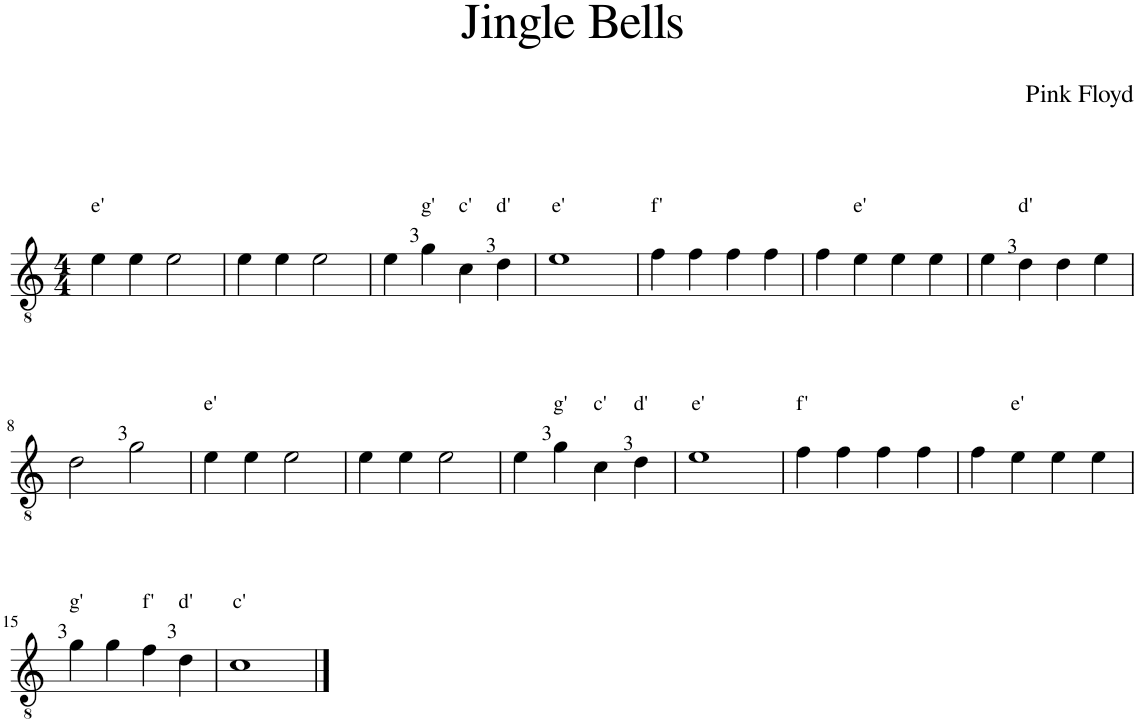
**kern
*part1
*staff1
*I"Classical Guitar
*I'Guit.
*clefGv2
*k[]
*M4/4
=1
!LO:TX:a:t=e'
4e\
4e\
2e\
=2
4e\
4e\
2e\
=3
4e\
!LO:TX:a:t=3
!LO:TX:a:t=g'
4g\
!LO:TX:a:t=c'
4c\
!LO:TX:a:t=d'
!LO:TX:a:t=3
4d\
=4
!LO:TX:a:t=e'
1e
=5
!LO:TX:a:t=f'
4f\
4f\
4f\
4f\
=6
4f\
!LO:TX:a:t=e'
4e\
4e\
4e\
=7
4e\
!LO:TX:a:t=d'
!LO:TX:a:t=3
4d\
4d\
4e\
!!LO:LB:g=z
=8
2d\
!LO:TX:a:t=3
2g\
=9
!LO:TX:a:t=e'
4e\
4e\
2e\
=10
4e\
4e\
2e\
=11
4e\
!LO:TX:a:t=3
!LO:TX:a:t=g'
4g\
!LO:TX:a:t=c'
4c\
!LO:TX:a:t=d'
!LO:TX:a:t=3
4d\
=12
!LO:TX:a:t=e'
1e
=13
!LO:TX:a:t=f'
4f\
4f\
4f\
4f\
=14
4f\
!LO:TX:a:t=e'
4e\
4e\
4e\
!!LO:LB:g=z
=15
!LO:TX:a:t=g'
!LO:TX:a:t=3
4g\
4g\
!LO:TX:a:t=f'
4f\
!LO:TX:a:t=d'
!LO:TX:a:t=3
4d\
=16
!LO:TX:a:t=c'
1c
==
*-
